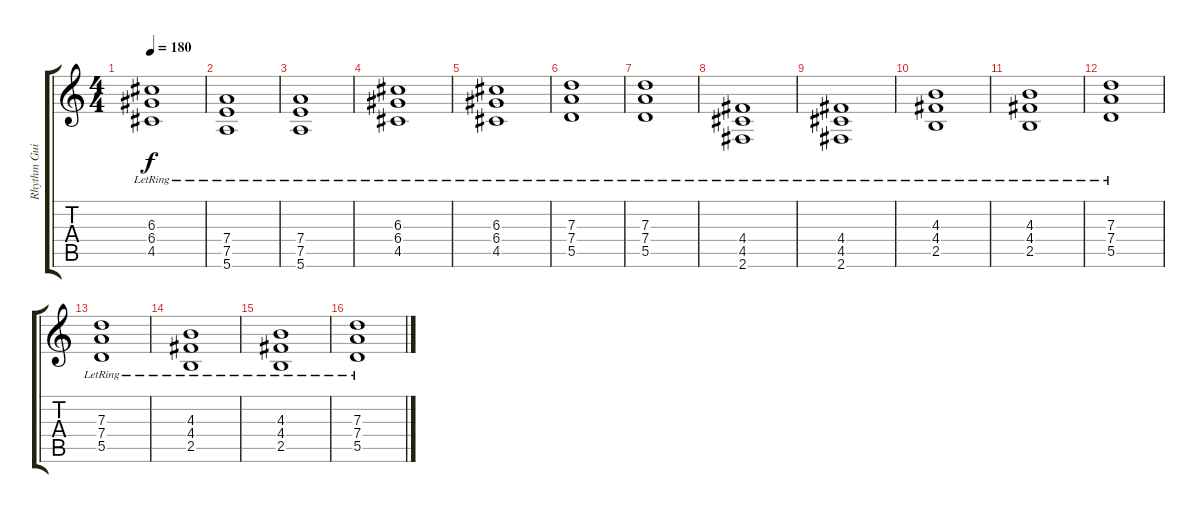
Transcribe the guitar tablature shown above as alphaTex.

\track ("Rhythm Guitar" "Rhythm Gui") {instrument electricguitarjazz}
\staff {score tabs}
\tuning (E4 B3 G3 D3 A2 E2) {hide}
\ts (4 4)
\tempo 180
\clef g2
\ks c
(6.3{lr} 6.4{lr} 4.5{lr}).1{dy f} |
(7.4 7.5 5.6{lr}).1 |
(7.4 7.5 5.6{lr}).1 |
(6.3{lr} 6.4{lr} 4.5{lr}).1 |
(6.3{lr} 6.4{lr} 4.5{lr}).1 |
(7.3{lr} 7.4{lr} 5.5{lr}).1 |
(7.3{lr} 7.4{lr} 5.5{lr}).1 |
(4.4{lr} 4.5{lr} 2.6{lr}).1 |
(4.4{lr} 4.5{lr} 2.6{lr}).1 |
(4.3{lr} 4.4{lr} 2.5{lr}).1 |
(4.3{lr} 4.4{lr} 2.5{lr}).1 |
(7.3{lr} 7.4{lr} 5.5{lr}).1 |
(7.3{lr} 7.4{lr} 5.5{lr}).1 |
(4.3{lr} 4.4{lr} 2.5{lr}).1 |
(4.3{lr} 4.4{lr} 2.5{lr}).1 |
(7.3{lr} 7.4{lr} 5.5{lr}).1
